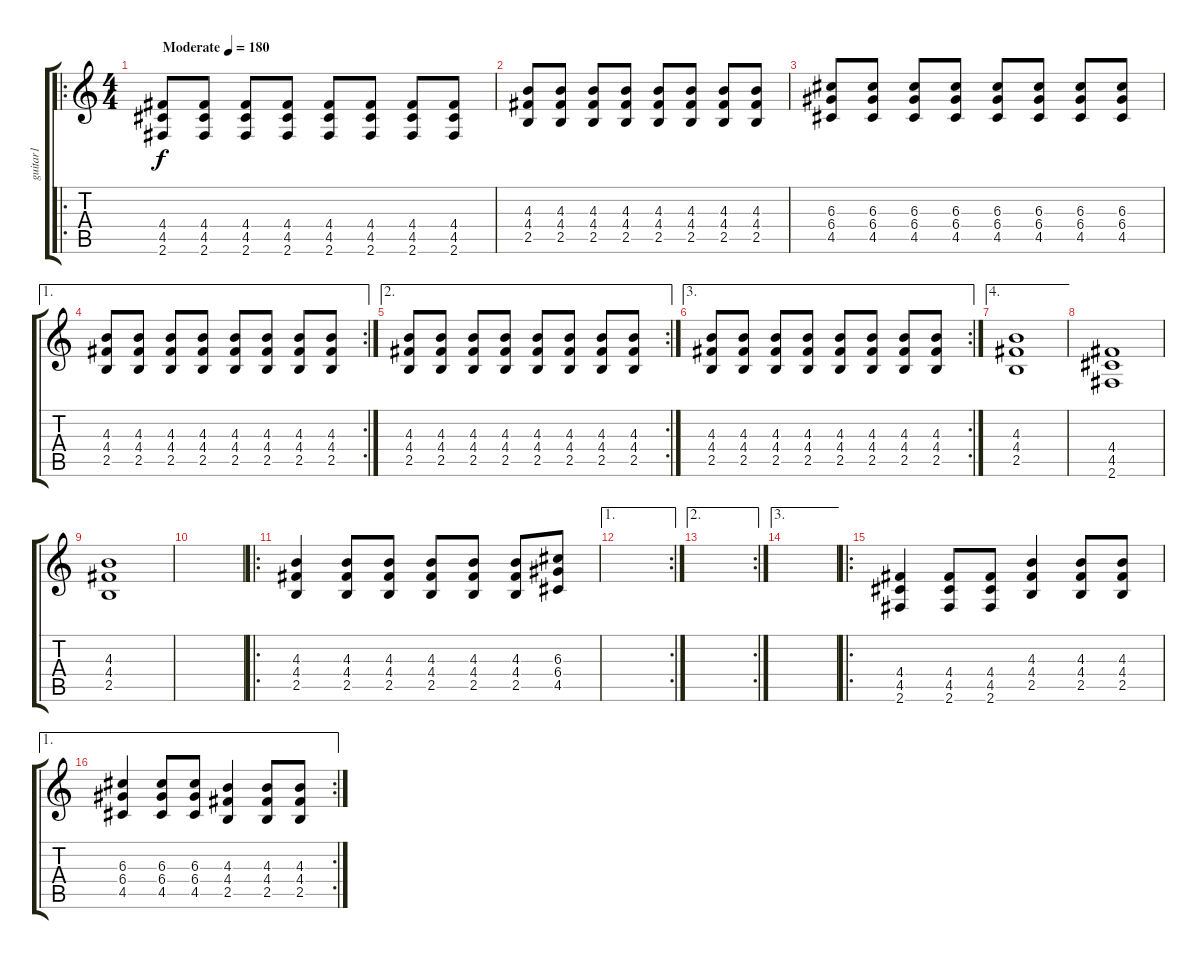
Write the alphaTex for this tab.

\track ("guitar1" "guitar1") {instrument electricguitarmuted}
\staff {score tabs}
\tuning (E4 B3 G3 D3 A2 E2) {hide}
\ro
\ts (4 4)
\tempo (180 "Moderate")
\clef g2
\ks c
(4.4 4.5 2.6).8{dy f instrument electricguitarmuted} (4.4 4.5 2.6).8 (4.4 4.5 2.6).8 (4.4 4.5 2.6).8 (4.4 4.5 2.6).8 (4.4 4.5 2.6).8 (4.4 4.5 2.6).8 (4.4 4.5 2.6).8 |
(4.3 4.4 2.5).8 (4.3 4.4 2.5).8 (4.3 4.4 2.5).8 (4.3 4.4 2.5).8 (4.3 4.4 2.5).8 (4.3 4.4 2.5).8 (4.3 4.4 2.5).8 (4.3 4.4 2.5).8 |
(6.3 6.4 4.5).8 (6.3 6.4 4.5).8 (6.3 6.4 4.5).8 (6.3 6.4 4.5).8 (6.3 6.4 4.5).8 (6.3 6.4 4.5).8 (6.3 6.4 4.5).8 (6.3 6.4 4.5).8 |
\ae 1
\rc 2
(4.3 4.4 2.5).8 (4.3 4.4 2.5).8 (4.3 4.4 2.5).8 (4.3 4.4 2.5).8 (4.3 4.4 2.5).8 (4.3 4.4 2.5).8 (4.3 4.4 2.5).8 (4.3 4.4 2.5).8 |
\ae 2
\rc 2
(4.3 4.4 2.5).8 (4.3 4.4 2.5).8 (4.3 4.4 2.5).8 (4.3 4.4 2.5).8 (4.3 4.4 2.5).8 (4.3 4.4 2.5).8 (4.3 4.4 2.5).8 (4.3 4.4 2.5).8 |
\ae 3
\rc 2
(4.3 4.4 2.5).8 (4.3 4.4 2.5).8 (4.3 4.4 2.5).8 (4.3 4.4 2.5).8 (4.3 4.4 2.5).8 (4.3 4.4 2.5).8 (4.3 4.4 2.5).8 (4.3 4.4 2.5).8 |
\ae 4
(4.3 4.4 2.5).1 |
(4.4 4.5 2.6).1 |
(4.3 4.4 2.5).1 |
|
\ro
(4.3 4.4 2.5).4 (4.3 4.4 2.5).8 (4.3 4.4 2.5).8 (4.3 4.4 2.5).8 (4.3 4.4 2.5).8 (4.3 4.4 2.5).8 (6.3 6.4 4.5).8 |
\ae 1
\rc 2
|
\ae 2
\rc 2
|
\ae 3
|
\ro
(4.4 4.5 2.6).4 (4.4 4.5 2.6).8 (4.4 4.5 2.6).8 (4.3 4.4 2.5).4 (4.3 4.4 2.5).8 (4.3 4.4 2.5).8 |
\ae 1
\rc 2
(6.3 6.4 4.5).4 (6.3 6.4 4.5).8 (6.3 6.4 4.5).8 (4.3 4.4 2.5).4 (4.3 4.4 2.5).8 (4.3 4.4 2.5).8
